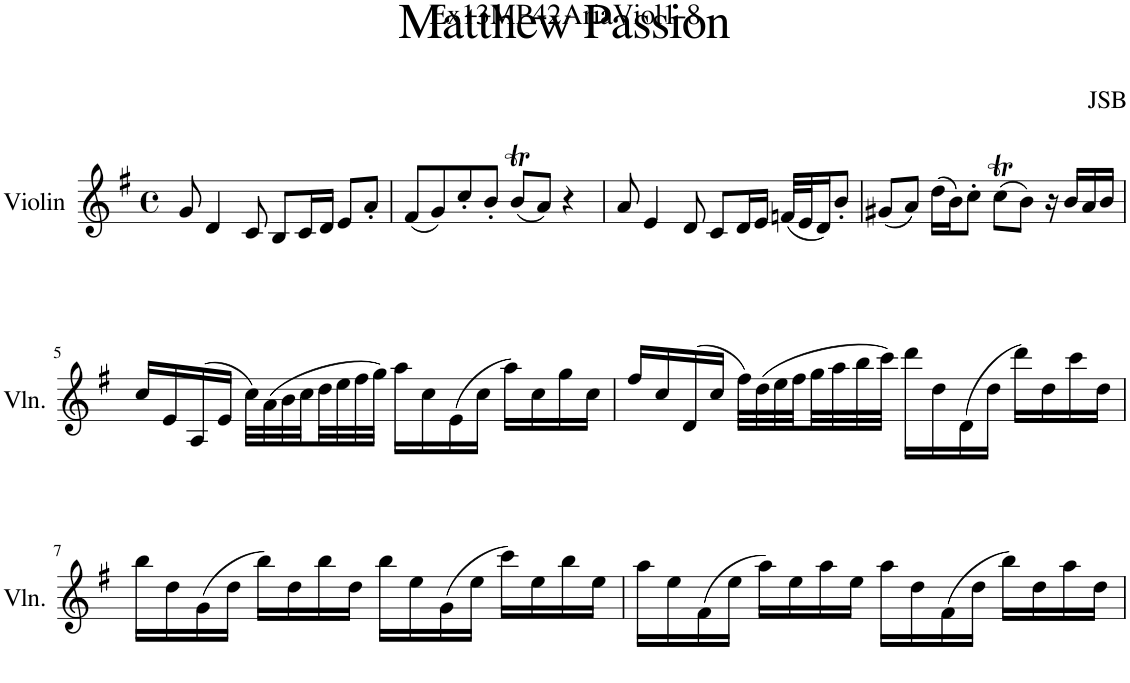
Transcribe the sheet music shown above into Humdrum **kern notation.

**kern
*part1
*staff1
*I"Violin
*I'Vln.
*clefG2
*k[f#]
*M4/4
*met(c)
=1
8g/
4d/
8c/
8B/L
16c/L
16d/JJ
8e/L
8a'/J
=2
(8f#/L
8g/)
8cc'/
8b'/J
(8bt/L
8a/J)
4r
=3
8a/
4e/
8d/
8c/L
16d/L
16e/JJ
(32fn/LLL
32e/J
16d/J)
8b'/J
=4
(8g#X/L
8a/J)
(16dd\LL
16b\J)
8cc'\J
(8ccT\L
8b\J)
16r
16b/LL
16a/
16b/JJ
!!LO:LB:g=z
=5
16cc/LL
16e/
(16A/
16e/JJ
32cc\LLL)
(32a\
32b\
32cc\
32dd\
32ee\
32ff#\
32gg\JJJ)
16aa\LL
16cc\
(16e\
16cc\JJ
16aa\LL)
16cc\
16gg\
16cc\JJ
=6
16ff#/LL
16cc/
(16d/
16cc/JJ
32ff#\LLL)
(32dd\
32ee\
32ff#\
32gg\
32aa\
32bb\
32ccc\JJJ)
16ddd\LL
16dd\
(16d\
16dd\JJ
16ddd\LL)
16dd\
16ccc\
16dd\JJ
!!LO:LB:g=z
=7
16bb\LL
16dd\
(16g\
16dd\JJ
16bb\LL)
16dd\
16bb\
16dd\JJ
16bb\LL
16ee\
(16g\
16ee\JJ
16ccc\LL)
16ee\
16bb\
16ee\JJ
=8
16aa\LL
16ee\
(16f#\
16ee\JJ
16aa\LL)
16ee\
16aa\
16ee\JJ
16aa\LL
16dd\
(16f#\
16dd\JJ
16bb\LL)
16dd\
16aa\
16dd\JJ
=
*-
